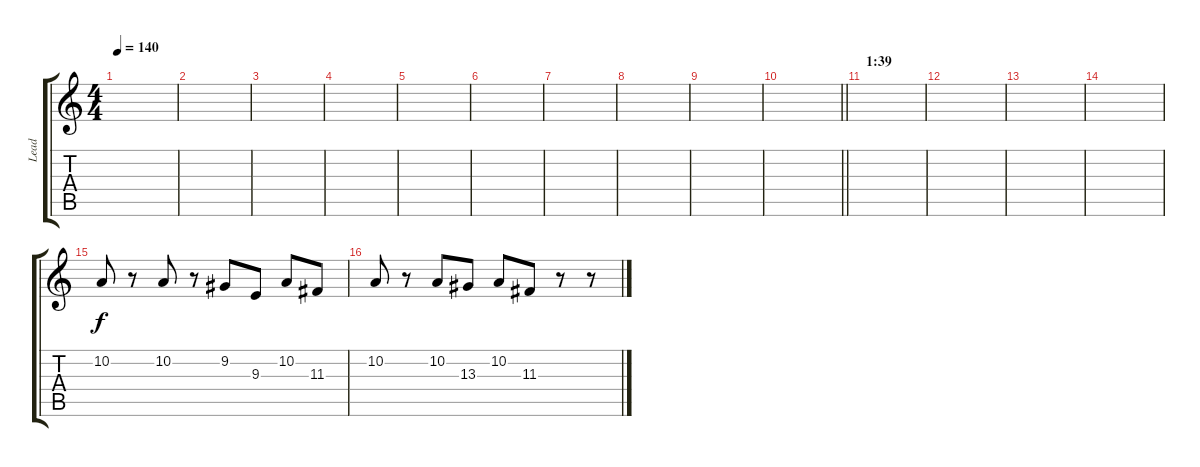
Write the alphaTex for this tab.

\track ("Lead" "Lead") {instrument lead1square}
\staff {score tabs}
\tuning (E4 B3 G3 D3 A2 E2) {hide}
\ts (4 4)
\tempo 140
\clef g2
\ks c
|
|
|
|
|
|
|
|
|
\barLineRight lightlight
|
\section ("" "1:39")
|
|
|
|
10.2.8 r.8 10.2.8 r.8 9.2.8 9.3.8 10.2.8 11.3.8 |
10.2.8 r.8 10.2.8 13.3.8 10.2.8 11.3.8 r.8 r.8
